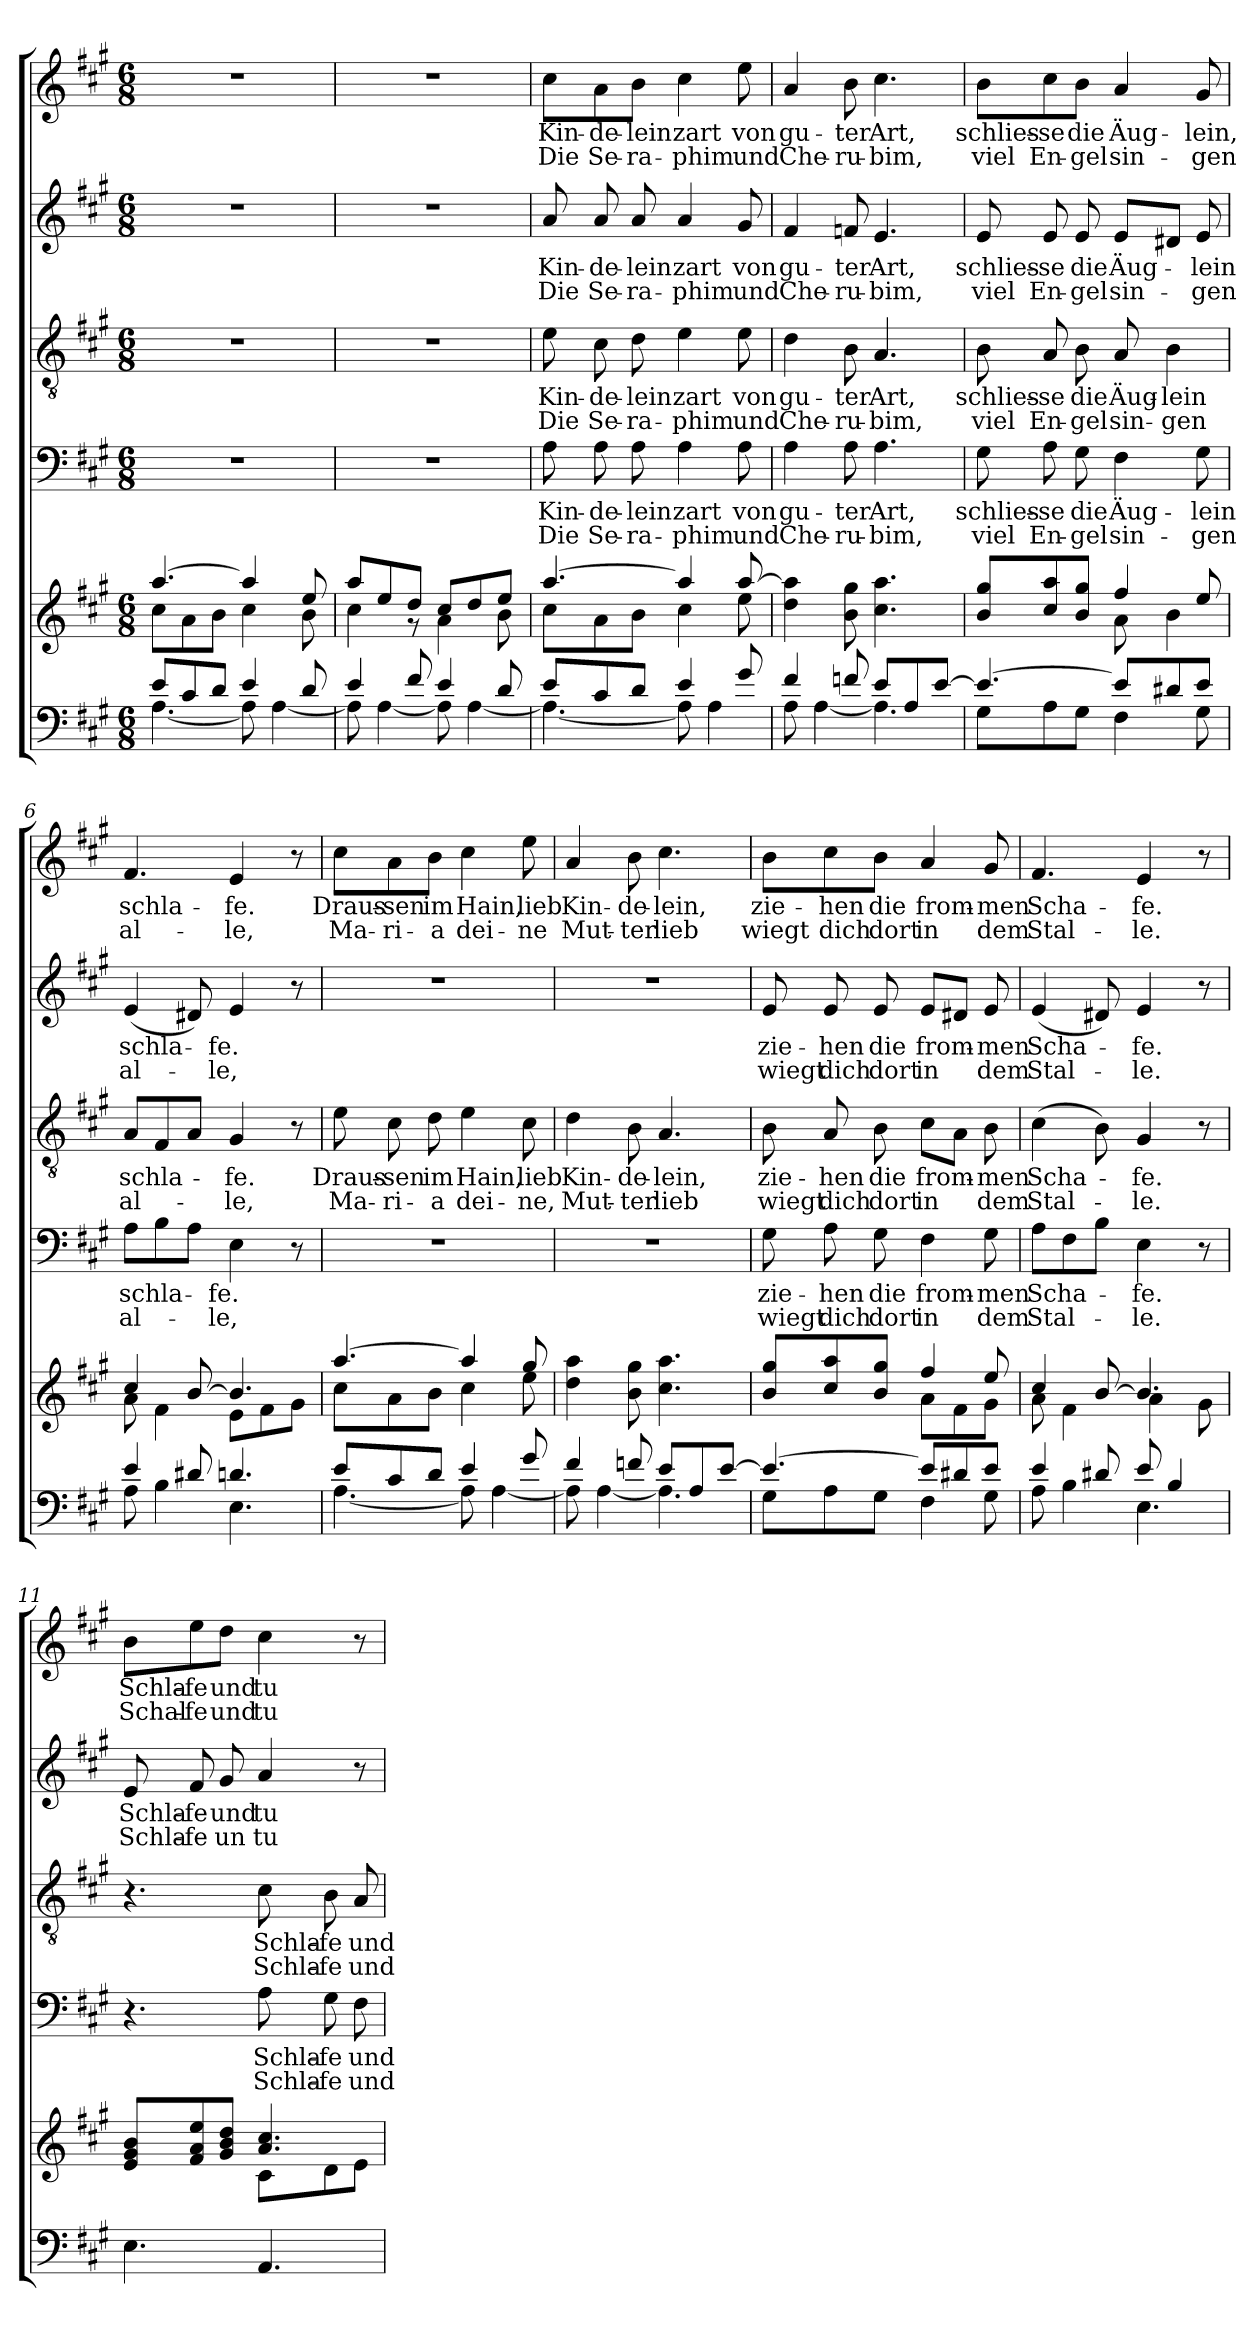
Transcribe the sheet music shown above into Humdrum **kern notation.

**kern	**kern	**kern	**text	**text	**kern	**text	**text	**kern	**text	**text	**kern	**text	**text
*part5	*part5	*part4	*part4	*part4	*part3	*part3	*part3	*part2	*part2	*part2	*part1	*part1	*part1
*staff6	*staff5	*staff4	*staff4	*staff4	*staff3	*staff3	*staff3	*staff2	*staff2	*staff2	*staff1	*staff1	*staff1
*clefF4	*clefG2	*clefF4	*	*	*clefGv2	*	*	*clefG2	*	*	*clefG2	*	*
*k[f#c#g#]	*k[f#c#g#]	*k[f#c#g#]	*	*	*k[f#c#g#]	*	*	*k[f#c#g#]	*	*	*k[f#c#g#]	*	*
*A:	*A:	*A:	*	*	*A:	*	*	*A:	*	*	*A:	*	*
*M6/8	*M6/8	*M6/8	*	*	*M6/8	*	*	*M6/8	*	*	*M6/8	*	*
=1	=1	=1	=1	=1	=1	=1	=1	=1	=1	=1	=1	=1	=1
*^	*^	*	*	*	*	*	*	*	*	*	*	*	*
8e/L	[<4.A\	[>4.aa/	8cc#\L	2.r	.	.	2.r	.	.	2.r	.	.	2.r	.	.
8c#/	.	.	8a\	.	.	.	.	.	.	.	.	.	.	.	.
8d/J	.	.	8b\J	.	.	.	.	.	.	.	.	.	.	.	.
4e/	8A\]	4aa/]	4cc#\	.	.	.	.	.	.	.	.	.	.	.	.
.	[<4A\	.	.	.	.	.	.	.	.	.	.	.	.	.	.
8d/	.	8ee/	8b\	.	.	.	.	.	.	.	.	.	.	.	.
=2	=2	=2	=2	=2	=2	=2	=2	=2	=2	=2	=2	=2	=2	=2	=2
4e/	8A\]	8aa/L	4cc#\	2.r	.	.	2.r	.	.	2.r	.	.	2.r	.	.
.	[<4A\	8ee/	.	.	.	.	.	.	.	.	.	.	.	.	.
8f#/	.	8dd/J	8rg	.	.	.	.	.	.	.	.	.	.	.	.
4e/	8A\]	8cc#/L	4a\	.	.	.	.	.	.	.	.	.	.	.	.
.	[<4A\	8dd/	.	.	.	.	.	.	.	.	.	.	.	.	.
8d/	.	8ee/J	8b\	.	.	.	.	.	.	.	.	.	.	.	.
=3	=3	=3	=3	=3	=3	=3	=3	=3	=3	=3	=3	=3	=3	=3	=3
!	!	!	!	!	!LO:LY:b	!LO:LY:b	!	!LO:LY:b	!LO:LY:b	!	!LO:LY:b	!LO:LY:b	!	!LO:LY:b	!LO:LY:b
8e/L	4.A\_	[>4.aa/	8cc#\L	8A\	Kin-	Die	8e\	Kin-	Die	8a/	Kin-	Die	8cc#\L	Kin-	Die
!	!	!	!	!	!LO:LY:b	!LO:LY:b	!	!LO:LY:b	!LO:LY:b	!	!LO:LY:b	!LO:LY:b	!	!LO:LY:b	!LO:LY:b
8c#/	.	.	8a\	8A\	-de-	Se-	8c#\	-de-	Se-	8a/	-de-	Se-	8a\	-de-	Se-
!	!	!	!	!	!LO:LY:b	!LO:LY:b	!	!LO:LY:b	!LO:LY:b	!	!LO:LY:b	!LO:LY:b	!	!LO:LY:b	!LO:LY:b
8d/J	.	.	8b\J	8A\	-lein	-ra-	8d\	-lein	-ra-	8a/	-lein	-ra-	8b\J	-lein	-ra-
!	!	!	!	!	!LO:LY:b	!LO:LY:b	!	!LO:LY:b	!LO:LY:b	!	!LO:LY:b	!LO:LY:b	!	!LO:LY:b	!LO:LY:b
4e/	8A\]	4aa/]	4cc#\	4A\	zart	-phim	4e\	zart	-phim	4a/	zart	-phim	4cc#\	zart	-phim
.	4A\	.	.	.	.	.	.	.	.	.	.	.	.	.	.
!	!	!	!	!	!LO:LY:b	!LO:LY:b	!	!LO:LY:b	!LO:LY:b	!	!LO:LY:b	!LO:LY:b	!	!LO:LY:b	!LO:LY:b
8g#/	.	[>8aa/	8ee\	8A\	von	und	8e\	von	und	8g#/	von	und	8ee\	von	und
=4	=4	=4	=4	=4	=4	=4	=4	=4	=4	=4	=4	=4	=4	=4	=4
!	!	!	!	!	!LO:LY:b	!LO:LY:b	!	!LO:LY:b	!LO:LY:b	!	!LO:LY:b	!LO:LY:b	!	!LO:LY:b	!LO:LY:b
*	*	*v	*v	*	*	*	*	*	*	*	*	*	*	*	*
4f#/	8A\	4dd\ 4aa\]	4A\	gu-	Che-	4d\	gu-	Che-	4f#/	gu-	Che-	4a/	gu-	Che-
.	[<4A\	.	.	.	.	.	.	.	.	.	.	.	.	.
!	!	!	!	!LO:LY:b	!LO:LY:b	!	!LO:LY:b	!LO:LY:b	!	!LO:LY:b	!LO:LY:b	!	!LO:LY:b	!LO:LY:b
8fn/	.	8b\ 8gg#\	8A\	-ter	-ru-	8B\	-ter	-ru-	8fn/	-ter	-ru-	8b\	-ter	-ru-
!	!	!	!	!LO:LY:b	!LO:LY:b	!	!LO:LY:b	!LO:LY:b	!	!LO:LY:b	!LO:LY:b	!	!LO:LY:b	!LO:LY:b
8e/L	4.A\]	4.cc#\ 4.aa\	4.A\	Art,	-bim,	4.A/	Art,	-bim,	4.e/	Art,	-bim,	4.cc#\	Art,	-bim,
8A/	.	.	.	.	.	.	.	.	.	.	.	.	.	.
[>8e/J	.	.	.	.	.	.	.	.	.	.	.	.	.	.
=5	=5	=5	=5	=5	=5	=5	=5	=5	=5	=5	=5	=5	=5	=5
*	*	*^	*	*	*	*	*	*	*	*	*	*	*	*
!	!	!	!	!	!LO:LY:b	!LO:LY:b	!	!LO:LY:b	!LO:LY:b	!	!LO:LY:b	!LO:LY:b	!	!LO:LY:b	!LO:LY:b
4.e/_	8G#\L	8b/ 8gg#/L	4.ryy	8G#\	schlies-	viel	8B\	schlies-	viel	8e/	schlies-	viel	8b\L	schlies-	viel
!	!	!	!	!	!LO:LY:b	!LO:LY:b	!	!LO:LY:b	!LO:LY:b	!	!LO:LY:b	!LO:LY:b	!	!LO:LY:b	!LO:LY:b
.	8A\	8cc#/ 8aa/	.	8A\	-se	En-	8A/	-se	En-	8e/	-se	En-	8cc#\	-se	En-
!	!	!	!	!	!LO:LY:b	!LO:LY:b	!	!LO:LY:b	!LO:LY:b	!	!LO:LY:b	!LO:LY:b	!	!LO:LY:b	!LO:LY:b
.	8G#\J	8b/ 8gg#/J	.	8G#\	die	-gel	8B\	die	-gel	8e/	die	-gel	8b\J	die	-gel
!	!	!	!	!	!LO:LY:b	!LO:LY:b	!	!LO:LY:b	!LO:LY:b	!	!LO:LY:b	!LO:LY:b	!	!LO:LY:b	!LO:LY:b
8e/L]	4F#\	4ff#/	8a\	4F#\	Äug-	sin-	8A/	Äug-	sin-	8e/L	Äug-	sin-	4a/	Äug-	sin-
!	!	!	!	!	!	!	!	!LO:LY:b	!LO:LY:b	!	!	!	!	!	!
8d#X/	.	.	4b\	.	.	.	4B\	-lein	-gen	8d#X/J	.	.	.	.	.
!	!	!	!	!	!LO:LY:b	!LO:LY:b	!	!	!	!	!LO:LY:b	!LO:LY:b	!	!LO:LY:b	!LO:LY:b
8e/J	8G#\	8ee/	.	8G#\	-lein	-gen	.	.	.	8e/	-lein	-gen	8g#/	-lein,	-gen
!!LO:LB:g=z
=6	=6	=6	=6	=6	=6	=6	=6	=6	=6	=6	=6	=6	=6	=6	=6
!	!	!	!	!	!LO:LY:b	!LO:LY:b	!	!LO:LY:b	!LO:LY:b	!	!LO:LY:b	!LO:LY:b	!	!LO:LY:b	!LO:LY:b
4e/	8A\	4cc#/	8a\	8A\L	schla-	al-	8A/L	schla-	al-	(<4e/	schla-	al-	4.f#/	schla-	al-
.	4B\	.	4f#\	8B\	.	.	8F#/	.	.	.	.	.	.	.	.
8d#X/	.	[>8b/	.	8A\J	.	.	8A/J	.	.	8d#X/)	.	.	.	.	.
!	!	!	!	!	!LO:LY:b	!LO:LY:b	!	!LO:LY:b	!LO:LY:b	!	!LO:LY:b	!LO:LY:b	!	!LO:LY:b	!LO:LY:b
4.dn/	4.E\	4.b/]	8e\L	4E\	-fe.	-le,	4G#/	-fe.	-le,	4e/	-fe.	-le,	4e/	-fe.	-le,
.	.	.	8f#\	.	.	.	.	.	.	.	.	.	.	.	.
.	.	.	8g#\J	8r	.	.	8r	.	.	8r	.	.	8r	.	.
=7	=7	=7	=7	=7	=7	=7	=7	=7	=7	=7	=7	=7	=7	=7	=7
!	!	!	!	!	!	!	!	!LO:LY:b	!LO:LY:b	!	!	!	!	!LO:LY:b	!LO:LY:b
8e/L	[<4.A\	[>4.aa/	8cc#\L	2.r	.	.	8e\	Draus-	Ma-	2.r	.	.	8cc#\L	Draus-	Ma-
!	!	!	!	!	!	!	!	!LO:LY:b	!LO:LY:b	!	!	!	!	!LO:LY:b	!LO:LY:b
8c#/	.	.	8a\	.	.	.	8c#\	-sen	-ri-	.	.	.	8a\	-sen	-ri-
!	!	!	!	!	!	!	!	!LO:LY:b	!LO:LY:b	!	!	!	!	!LO:LY:b	!LO:LY:b
8d/J	.	.	8b\J	.	.	.	8d\	im	-a	.	.	.	8b\J	im	-a
!	!	!	!	!	!	!	!	!LO:LY:b	!LO:LY:b	!	!	!	!	!LO:LY:b	!LO:LY:b
4e/	8A\]	4aa/]	4cc#\	.	.	.	4e\	Hain,	dei-	.	.	.	4cc#\	Hain,	dei-
.	[<4A\	.	.	.	.	.	.	.	.	.	.	.	.	.	.
!	!	!	!	!	!	!	!	!LO:LY:b	!LO:LY:b	!	!	!	!	!LO:LY:b	!LO:LY:b
8g#/	.	8gg#/	8ee\	.	.	.	8c#\	lieb	-ne,	.	.	.	8ee\	lieb	-ne
=8	=8	=8	=8	=8	=8	=8	=8	=8	=8	=8	=8	=8	=8	=8	=8
!	!	!	!	!	!	!	!	!LO:LY:b	!LO:LY:b	!	!	!	!	!LO:LY:b	!LO:LY:b
*	*	*v	*v	*	*	*	*	*	*	*	*	*	*	*	*
4f#/	8A\]	4dd\ 4aa\	2.r	.	.	4d\	Kin-	Mut-	2.r	.	.	4a/	Kin-	Mut-
.	[<4A\	.	.	.	.	.	.	.	.	.	.	.	.	.
!	!	!	!	!	!	!	!LO:LY:b	!LO:LY:b	!	!	!	!	!LO:LY:b	!LO:LY:b
8fn/	.	8b\ 8gg#\	.	.	.	8B\	-de-	-ter	.	.	.	8b\	-de-	-ter
!	!	!	!	!	!	!	!LO:LY:b	!LO:LY:b	!	!	!	!	!LO:LY:b	!LO:LY:b
8e/L	4.A\]	4.cc#\ 4.aa\	.	.	.	4.A/	-lein,	lieb	.	.	.	4.cc#\	-lein,	lieb
8A/	.	.	.	.	.	.	.	.	.	.	.	.	.	.
[>8e/J	.	.	.	.	.	.	.	.	.	.	.	.	.	.
=9	=9	=9	=9	=9	=9	=9	=9	=9	=9	=9	=9	=9	=9	=9
*	*	*^	*	*	*	*	*	*	*	*	*	*	*	*
!	!	!	!	!	!LO:LY:b	!LO:LY:b	!	!LO:LY:b	!LO:LY:b	!	!LO:LY:b	!LO:LY:b	!	!LO:LY:b	!LO:LY:b
4.e/_	8G#\L	8b/ 8gg#/L	4.a\yy	8G#\	zie-	wiegt	8B\	zie-	wiegt	8e/	zie-	wiegt	8b\L	zie-	wiegt
!	!	!	!	!	!LO:LY:b	!LO:LY:b	!	!LO:LY:b	!LO:LY:b	!	!LO:LY:b	!LO:LY:b	!	!LO:LY:b	!LO:LY:b
.	8A\	8cc#/ 8aa/	.	8A\	-hen	dich	8A/	-hen	dich	8e/	-hen	dich	8cc#\	-hen	dich
!	!	!	!	!	!LO:LY:b	!LO:LY:b	!	!LO:LY:b	!LO:LY:b	!	!LO:LY:b	!LO:LY:b	!	!LO:LY:b	!LO:LY:b
.	8G#\J	8b/ 8gg#/J	.	8G#\	die	dort	8B\	die	dort	8e/	die	dort	8b\J	die	dort
!	!	!	!	!	!LO:LY:b	!LO:LY:b	!	!LO:LY:b	!LO:LY:b	!	!LO:LY:b	!LO:LY:b	!	!LO:LY:b	!LO:LY:b
8e/L]	4F#\	4ff#/	8a\L	4F#\	from-	in	8c#\L	from-	in	8e/L	from-	in	4a/	from-	in
8d#X/	.	.	8f#\	.	.	.	8A\J	.	.	8d#X/J	.	.	.	.	.
!	!	!	!	!	!LO:LY:b	!LO:LY:b	!	!LO:LY:b	!LO:LY:b	!	!LO:LY:b	!LO:LY:b	!	!LO:LY:b	!LO:LY:b
8e/J	8G#\	8ee/	8g#\J	8G#\	-men	dem	8B\	-men	dem	8e/	-men	dem	8g#/	-men	dem
=10	=10	=10	=10	=10	=10	=10	=10	=10	=10	=10	=10	=10	=10	=10	=10
!	!	!	!	!	!LO:LY:b	!LO:LY:b	!	!LO:LY:b	!LO:LY:b	!	!LO:LY:b	!LO:LY:b	!	!LO:LY:b	!LO:LY:b
4e/	8A\	4cc#/	8a\	8A\L	Scha-	Stal-	(>4c#\	Scha-	Stal-	(<4e/	Scha-	Stal-	4.f#/	Scha-	Stal-
.	4B\	.	4f#\	8F#\	.	.	.	.	.	.	.	.	.	.	.
8d#X/	.	[>8b/	.	8B\J	.	.	8B\)	.	.	8d#X/)	.	.	.	.	.
!	!	!	!	!	!LO:LY:b	!LO:LY:b	!	!LO:LY:b	!LO:LY:b	!	!LO:LY:b	!LO:LY:b	!	!LO:LY:b	!LO:LY:b
8e/	4.E\	4.b/]	4a\	4E\	-fe.	-le.	4G#/	-fe.	-le.	4e/	-fe.	-le.	4e/	-fe.	-le.
4B/	.	.	.	.	.	.	.	.	.	.	.	.	.	.	.
.	.	.	8g#\	8r	.	.	8r	.	.	8r	.	.	8r	.	.
*v	*v	*	*	*	*	*	*	*	*	*	*	*	*	*	*
!!LO:PB:g=z
=11	=11	=11	=11	=11	=11	=11	=11	=11	=11	=11	=11	=11	=11	=11
!	!	!	!	!	!	!	!	!	!	!LO:LY:b	!LO:LY:b	!	!LO:LY:b	!LO:LY:b
4.E\	8e/ 8g#/ 8b/L	4ryy	4.r	.	.	4.r	.	.	8e/	Schla-	Schla-	8b\L	Schla-	Schal-
!	!	!	!	!	!	!	!	!	!	!LO:LY:b	!LO:LY:b	!	!LO:LY:b	!LO:LY:b
.	8f#/ 8a/ 8ee/	.	.	.	.	.	.	.	8f#/	-fe	-fe	8ee\	-fe	-fe
!	!	!	!	!	!	!	!	!	!	!LO:LY:b	!LO:LY:b	!	!LO:LY:b	!LO:LY:b
.	8g#/ 8b/ 8dd/J	8ryy	.	.	.	.	.	.	8g#/	und	un	8dd\J	und	und
!	!	!	!	!LO:LY:b	!LO:LY:b	!	!LO:LY:b	!LO:LY:b	!	!LO:LY:b	!LO:LY:b	!	!LO:LY:b	!LO:LY:b
4.AA/	4.a/ 4.cc#/	8c#\L	8A\	Schla-	Schla-	8c#\	Schla-	Schla-	4a/	tu	tu	4cc#\	tu	tu
!	!	!	!	!LO:LY:b	!LO:LY:b	!	!LO:LY:b	!LO:LY:b	!	!	!	!	!	!
.	.	8d\	8G#\	-fe	-fe	8B\	-fe	-fe	.	.	.	.	.	.
!	!	!	!	!LO:LY:b	!LO:LY:b	!	!LO:LY:b	!LO:LY:b	!	!	!	!	!	!
.	.	8e\J	8F#\	und	und	8A/	und	und	8r	.	.	8r	.	.
*	*v	*v	*	*	*	*	*	*	*	*	*	*	*	*
=	=	=	=	=	=	=	=	=	=	=	=	=	=
*-	*-	*-	*-	*-	*-	*-	*-	*-	*-	*-	*-	*-	*-
